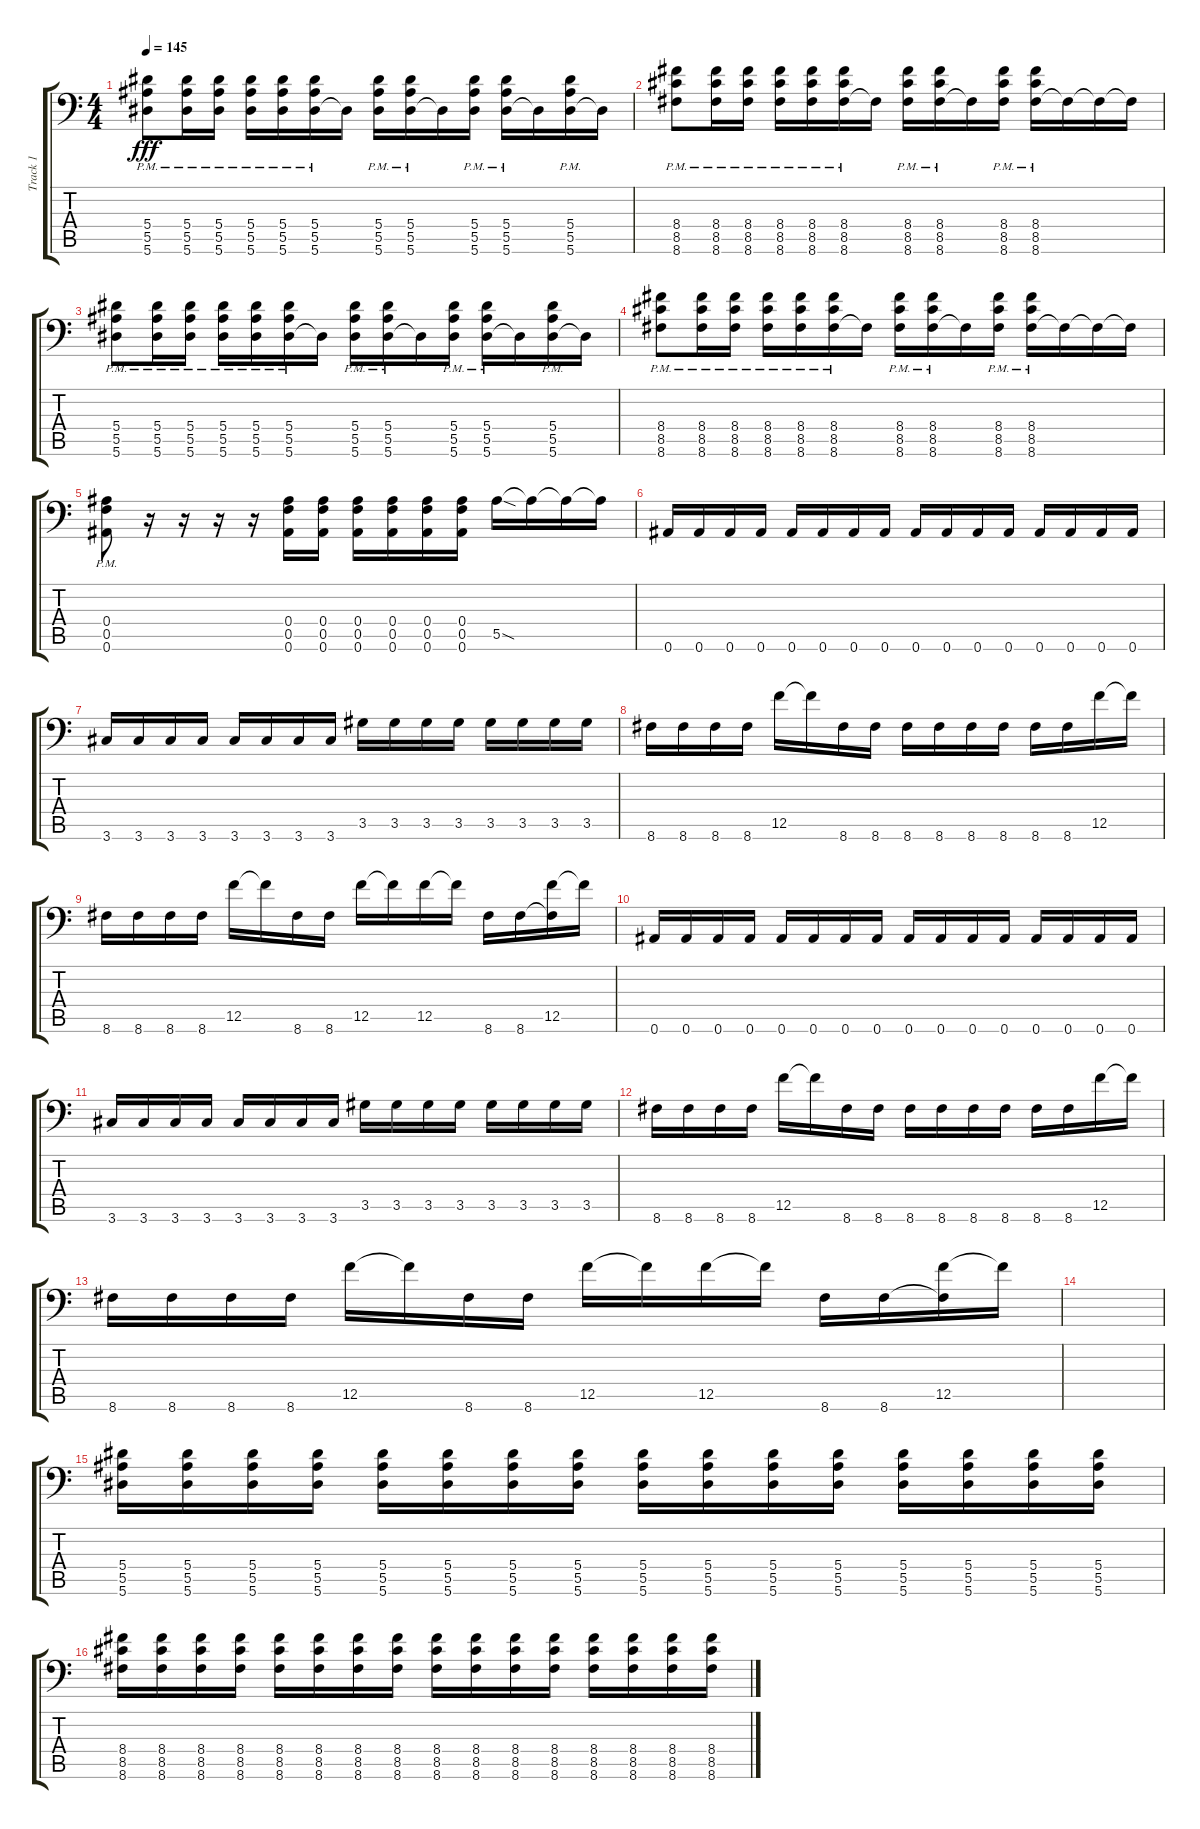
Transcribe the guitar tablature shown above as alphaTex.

\track ("Track 1" "Track 1") {instrument distortionguitar}
\staff {score tabs}
\tuning (C4 G3 Eb3 Bb2 F2 Bb1) {hide}
\ts (4 4)
\tempo 145
\clef f4
\ks c
(5.4{pm} 5.5{pm} 5.6{pm}).8{dy fff} (5.4{pm} 5.5{pm} 5.6{pm}).16 (5.4{pm} 5.5{pm} 5.6{pm}).16 (5.4{pm} 5.5{pm} 5.6{pm}).16 (5.4{pm} 5.5{pm} 5.6{pm}).16 (5.4{pm} 5.5{pm} 5.6{pm}).16 5.6{t}.16 (5.4{pm} 5.5{pm} 5.6{pm}).16 (5.4{pm} 5.5{pm} 5.6{pm}).16 5.6{t}.16 (5.4{pm} 5.5{pm} 5.6{pm}).16 (5.4{pm} 5.5{pm} 5.6{pm}).16 5.6{t}.16 (5.4{pm} 5.5{pm} 5.6{pm}).16 5.6{t}.16 |
(8.4{pm} 8.5{pm} 8.6{pm}).8 (8.4{pm} 8.5{pm} 8.6{pm}).16 (8.4{pm} 8.5{pm} 8.6{pm}).16 (8.4{pm} 8.5{pm} 8.6{pm}).16 (8.4{pm} 8.5{pm} 8.6{pm}).16 (8.4{pm} 8.5{pm} 8.6{pm}).16 8.6{t}.16 (8.4{pm} 8.5{pm} 8.6{pm}).16 (8.4{pm} 8.5{pm} 8.6{pm}).16 8.6{t}.16 (8.4{pm} 8.5{pm} 8.6{pm}).16 (8.4{pm} 8.5{pm} 8.6{pm}).16 8.6{t}.16 8.6{t}.16 8.6{t}.16 |
(5.4{pm} 5.5{pm} 5.6{pm}).8 (5.4{pm} 5.5{pm} 5.6{pm}).16 (5.4{pm} 5.5{pm} 5.6{pm}).16 (5.4{pm} 5.5{pm} 5.6{pm}).16 (5.4{pm} 5.5{pm} 5.6{pm}).16 (5.4{pm} 5.5{pm} 5.6{pm}).16 5.6{t}.16 (5.4{pm} 5.5{pm} 5.6{pm}).16 (5.4{pm} 5.5{pm} 5.6{pm}).16 5.6{t}.16 (5.4{pm} 5.5{pm} 5.6{pm}).16 (5.4{pm} 5.5{pm} 5.6{pm}).16 5.6{t}.16 (5.4{pm} 5.5{pm} 5.6{pm}).16 5.6{t}.16 |
(8.4{pm} 8.5{pm} 8.6{pm}).8 (8.4{pm} 8.5{pm} 8.6{pm}).16 (8.4{pm} 8.5{pm} 8.6{pm}).16 (8.4{pm} 8.5{pm} 8.6{pm}).16 (8.4{pm} 8.5{pm} 8.6{pm}).16 (8.4{pm} 8.5{pm} 8.6{pm}).16 8.6{t}.16 (8.4{pm} 8.5{pm} 8.6{pm}).16 (8.4{pm} 8.5{pm} 8.6{pm}).16 8.6{t}.16 (8.4{pm} 8.5{pm} 8.6{pm}).16 (8.4{pm} 8.5{pm} 8.6{pm}).16 8.6{t}.16 8.6{t}.16 8.6{t}.16 |
(0.4{pm} 0.5{pm} 0.6{pm}).8 r.16 r.16 r.16 r.16 (0.4 0.5 0.6).16 (0.4 0.5 0.6).16 (0.4 0.5 0.6).16 (0.4 0.5 0.6).16 (0.4 0.5 0.6).16 (0.4 0.5 0.6).16 5.5{sod}.16 5.5{t}.16 5.5{t}.16 5.5{t}.16 |
0.6.16 0.6.16 0.6.16 0.6.16 0.6.16 0.6.16 0.6.16 0.6.16 0.6.16 0.6.16 0.6.16 0.6.16 0.6.16 0.6.16 0.6.16 0.6.16 |
3.6.16 3.6.16 3.6.16 3.6.16 3.6.16 3.6.16 3.6.16 3.6.16 3.5.16 3.5.16 3.5.16 3.5.16 3.5.16 3.5.16 3.5.16 3.5.16 |
8.6.16 8.6.16 8.6.16 8.6.16 12.5.16 12.5{t}.16 8.6.16 8.6.16 8.6.16 8.6.16 8.6.16 8.6.16 8.6.16 8.6.16 12.5.16 12.5{t}.16 |
8.6.16 8.6.16 8.6.16 8.6.16 12.5.16 12.5{t}.16 8.6.16 8.6.16 12.5.16 12.5{t}.16 12.5.16 12.5{t}.16 8.6.16 8.6.16 (12.5 8.6{t}).16 12.5{t}.16 |
0.6.16 0.6.16 0.6.16 0.6.16 0.6.16 0.6.16 0.6.16 0.6.16 0.6.16 0.6.16 0.6.16 0.6.16 0.6.16 0.6.16 0.6.16 0.6.16 |
3.6.16 3.6.16 3.6.16 3.6.16 3.6.16 3.6.16 3.6.16 3.6.16 3.5.16 3.5.16 3.5.16 3.5.16 3.5.16 3.5.16 3.5.16 3.5.16 |
8.6.16 8.6.16 8.6.16 8.6.16 12.5.16 12.5{t}.16 8.6.16 8.6.16 8.6.16 8.6.16 8.6.16 8.6.16 8.6.16 8.6.16 12.5.16 12.5{t}.16 |
8.6.16 8.6.16 8.6.16 8.6.16 12.5.16 12.5{t}.16 8.6.16 8.6.16 12.5.16 12.5{t}.16 12.5.16 12.5{t}.16 8.6.16 8.6.16 (12.5 8.6{t}).16 12.5{t}.16 |
|
(5.4 5.5 5.6).16 (5.4 5.5 5.6).16 (5.4 5.5 5.6).16 (5.4 5.5 5.6).16 (5.4 5.5 5.6).16 (5.4 5.5 5.6).16 (5.4 5.5 5.6).16 (5.4 5.5 5.6).16 (5.4 5.5 5.6).16 (5.4 5.5 5.6).16 (5.4 5.5 5.6).16 (5.4 5.5 5.6).16 (5.4 5.5 5.6).16 (5.4 5.5 5.6).16 (5.4 5.5 5.6).16 (5.4 5.5 5.6).16 |
(8.4 8.5 8.6).16 (8.4 8.5 8.6).16 (8.4 8.5 8.6).16 (8.4 8.5 8.6).16 (8.4 8.5 8.6).16 (8.4 8.5 8.6).16 (8.4 8.5 8.6).16 (8.4 8.5 8.6).16 (8.4 8.5 8.6).16 (8.4 8.5 8.6).16 (8.4 8.5 8.6).16 (8.4 8.5 8.6).16 (8.4 8.5 8.6).16 (8.4 8.5 8.6).16 (8.4 8.5 8.6).16 (8.4 8.5 8.6).16
